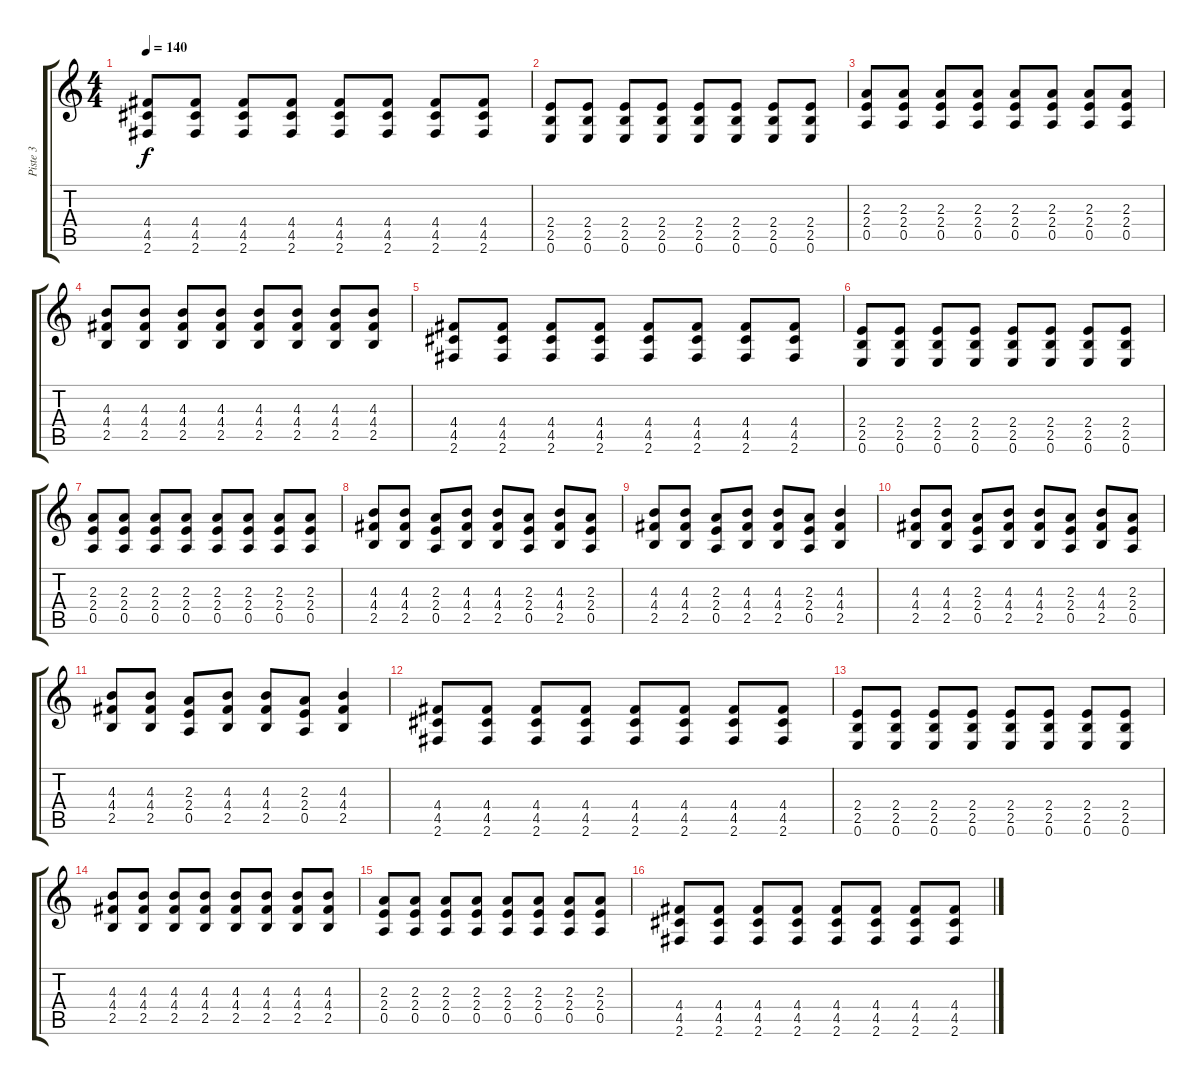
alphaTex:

\track ("Piste 3" "Piste 3") {instrument distortionguitar}
\staff {score tabs}
\tuning (E4 B3 G3 D3 A2 E2) {hide}
\ts (4 4)
\tempo 140
\clef g2
\ks c
(4.4 4.5 2.6).8{dy f} (4.4 4.5 2.6).8 (4.4 4.5 2.6).8 (4.4 4.5 2.6).8 (4.4 4.5 2.6).8 (4.4 4.5 2.6).8 (4.4 4.5 2.6).8 (4.4 4.5 2.6).8 |
(2.4 2.5 0.6).8 (2.4 2.5 0.6).8 (2.4 2.5 0.6).8 (2.4 2.5 0.6).8 (2.4 2.5 0.6).8 (2.4 2.5 0.6).8 (2.4 2.5 0.6).8 (2.4 2.5 0.6).8 |
(2.3 2.4 0.5).8 (2.3 2.4 0.5).8 (2.3 2.4 0.5).8 (2.3 2.4 0.5).8 (2.3 2.4 0.5).8 (2.3 2.4 0.5).8 (2.3 2.4 0.5).8 (2.3 2.4 0.5).8 |
(4.3 4.4 2.5).8 (4.3 4.4 2.5).8 (4.3 4.4 2.5).8 (4.3 4.4 2.5).8 (4.3 4.4 2.5).8 (4.3 4.4 2.5).8 (4.3 4.4 2.5).8 (4.3 4.4 2.5).8 |
(4.4 4.5 2.6).8 (4.4 4.5 2.6).8 (4.4 4.5 2.6).8 (4.4 4.5 2.6).8 (4.4 4.5 2.6).8 (4.4 4.5 2.6).8 (4.4 4.5 2.6).8 (4.4 4.5 2.6).8 |
(2.4 2.5 0.6).8 (2.4 2.5 0.6).8 (2.4 2.5 0.6).8 (2.4 2.5 0.6).8 (2.4 2.5 0.6).8 (2.4 2.5 0.6).8 (2.4 2.5 0.6).8 (2.4 2.5 0.6).8 |
(2.3 2.4 0.5).8 (2.3 2.4 0.5).8 (2.3 2.4 0.5).8 (2.3 2.4 0.5).8 (2.3 2.4 0.5).8 (2.3 2.4 0.5).8 (2.3 2.4 0.5).8 (2.3 2.4 0.5).8 |
(4.3 4.4 2.5).8 (4.3 4.4 2.5).8 (2.3 2.4 0.5).8 (4.3 4.4 2.5).8 (4.3 4.4 2.5).8 (2.3 2.4 0.5).8 (4.3 4.4 2.5).8 (2.3 2.4 0.5).8 |
(4.3 4.4 2.5).8 (4.3 4.4 2.5).8 (2.3 2.4 0.5).8 (4.3 4.4 2.5).8 (4.3 4.4 2.5).8 (2.3 2.4 0.5).8 (4.3 4.4 2.5).4 |
(4.3 4.4 2.5).8 (4.3 4.4 2.5).8 (2.3 2.4 0.5).8 (4.3 4.4 2.5).8 (4.3 4.4 2.5).8 (2.3 2.4 0.5).8 (4.3 4.4 2.5).8 (2.3 2.4 0.5).8 |
(4.3 4.4 2.5).8{volume 12} (4.3 4.4 2.5).8 (2.3 2.4 0.5).8 (4.3 4.4 2.5).8 (4.3 4.4 2.5).8 (2.3 2.4 0.5).8 (4.3 4.4 2.5).4 |
(4.4 4.5 2.6).8 (4.4 4.5 2.6).8 (4.4 4.5 2.6).8 (4.4 4.5 2.6).8 (4.4 4.5 2.6).8 (4.4 4.5 2.6).8 (4.4 4.5 2.6).8 (4.4 4.5 2.6).8 |
(2.4 2.5 0.6).8 (2.4 2.5 0.6).8 (2.4 2.5 0.6).8 (2.4 2.5 0.6).8 (2.4 2.5 0.6).8 (2.4 2.5 0.6).8 (2.4 2.5 0.6).8 (2.4 2.5 0.6).8 |
(4.3 4.4 2.5).8 (4.3 4.4 2.5).8 (4.3 4.4 2.5).8 (4.3 4.4 2.5).8 (4.3 4.4 2.5).8 (4.3 4.4 2.5).8 (4.3 4.4 2.5).8 (4.3 4.4 2.5).8 |
(2.3 2.4 0.5).8 (2.3 2.4 0.5).8 (2.3 2.4 0.5).8 (2.3 2.4 0.5).8 (2.3 2.4 0.5).8 (2.3 2.4 0.5).8 (2.3 2.4 0.5).8 (2.3 2.4 0.5).8 |
(4.4 4.5 2.6).8 (4.4 4.5 2.6).8 (4.4 4.5 2.6).8 (4.4 4.5 2.6).8 (4.4 4.5 2.6).8 (4.4 4.5 2.6).8 (4.4 4.5 2.6).8 (4.4 4.5 2.6).8
